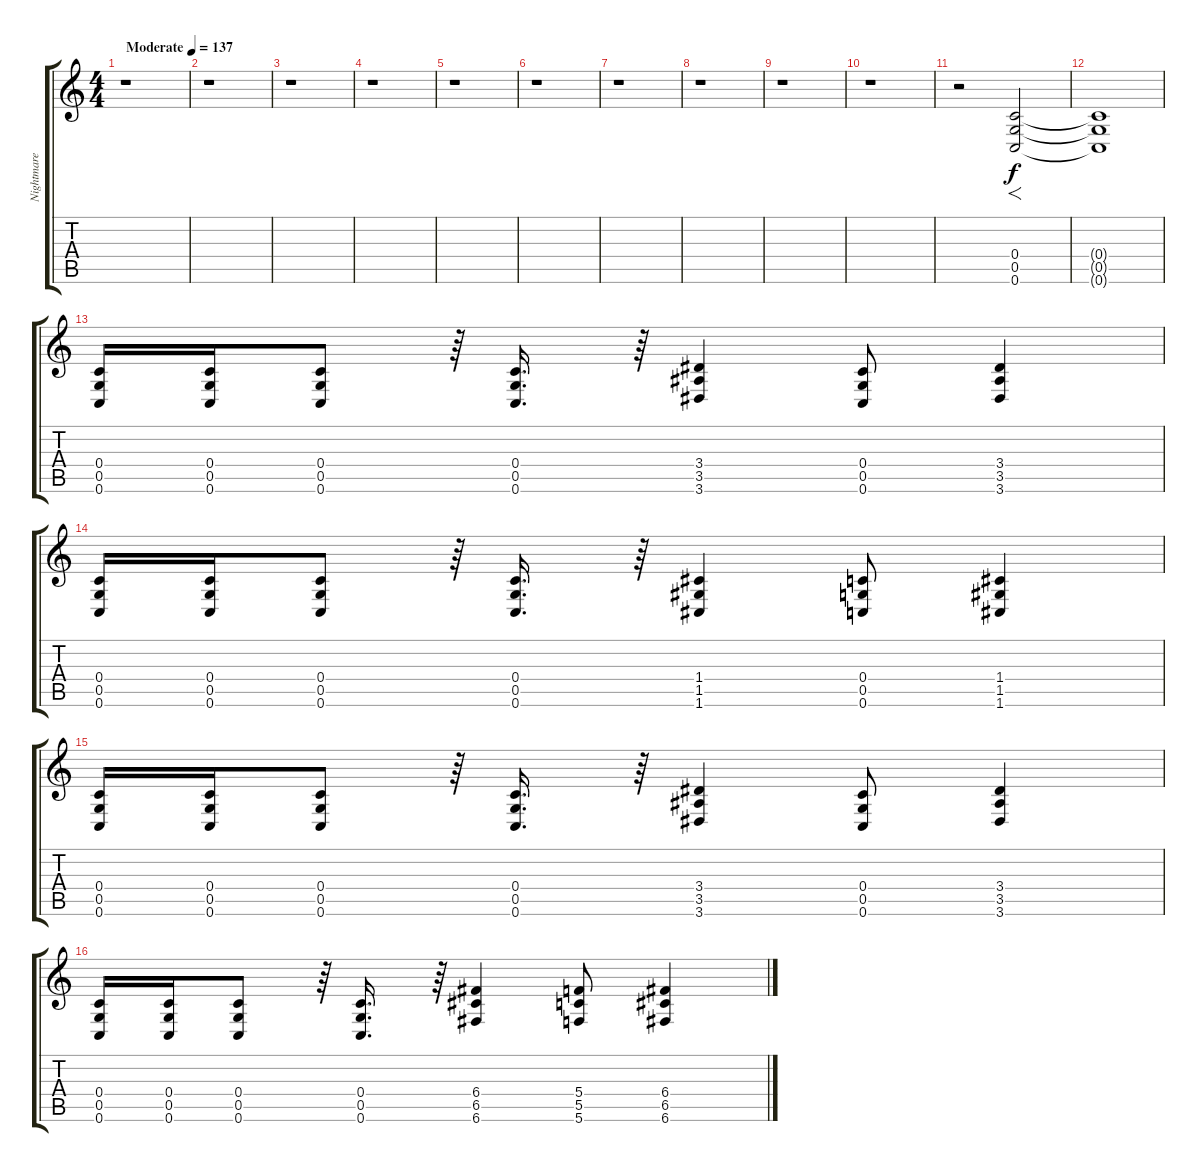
\track ("Nightmare Industries Guitar" "Nightmare ") {instrument distortionguitar}
\staff {score tabs}
\tuning (D4 A3 F3 C3 G2 C2) {hide}
\ts (4 4)
\tempo (137 "Moderate")
\clef g2
\ks c
r.1{dy f instrument distortionguitar} |
r.1 |
r.1 |
r.1 |
r.1 |
r.1 |
r.1 |
r.1 |
r.1 |
r.1 |
r.2 (0.4 0.5 0.6).2{f} |
(0.4{t} 0.5{t} 0.6{t}).1 |
(0.4 0.5 0.6).16 (0.4 0.5 0.6).16 (0.4 0.5 0.6).8 r.64 (0.4 0.5 0.6).16{d} r.64 (3.4 3.5 3.6).4 (0.4 0.5 0.6).8 (3.4 3.5 3.6).4 |
(0.4 0.5 0.6).16 (0.4 0.5 0.6).16 (0.4 0.5 0.6).8 r.64 (0.4 0.5 0.6).16{d} r.64 (1.4 1.5 1.6).4 (0.4 0.5 0.6).8 (1.4 1.5 1.6).4 |
(0.4 0.5 0.6).16 (0.4 0.5 0.6).16 (0.4 0.5 0.6).8 r.64 (0.4 0.5 0.6).16{d} r.64 (3.4 3.5 3.6).4 (0.4 0.5 0.6).8 (3.4 3.5 3.6).4 |
(0.4 0.5 0.6).16 (0.4 0.5 0.6).16 (0.4 0.5 0.6).8 r.64 (0.4 0.5 0.6).16{d} r.64 (6.4 6.5 6.6).4 (5.4 5.5 5.6).8 (6.4 6.5 6.6).4
